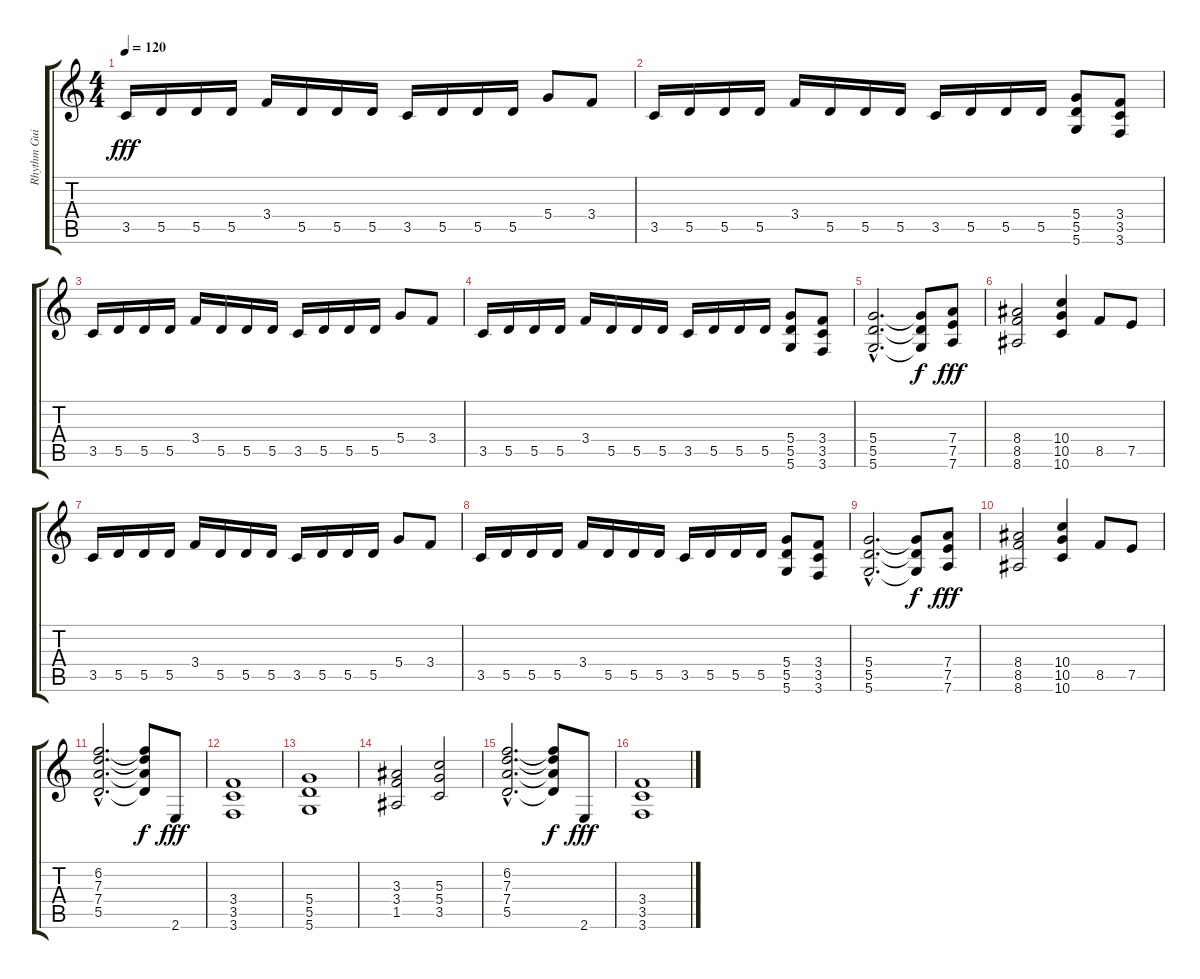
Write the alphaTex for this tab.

\track ("Rhythm Guitar" "Rhythm Gui") {instrument distortionguitar}
\staff {score tabs}
\tuning (E4 B3 G3 D3 A2 D2) {hide}
\ts (4 4)
\tempo 120
\clef g2
\ks c
3.5.16{dy fff} 5.5.16 5.5.16 5.5.16 3.4.16 5.5.16 5.5.16 5.5.16 3.5.16 5.5.16 5.5.16 5.5.16 5.4.8 3.4.8 |
3.5.16 5.5.16 5.5.16 5.5.16 3.4.16 5.5.16 5.5.16 5.5.16 3.5.16 5.5.16 5.5.16 5.5.16 (5.4 5.5 5.6).8 (3.4 3.5 3.6).8 |
3.5.16 5.5.16 5.5.16 5.5.16 3.4.16 5.5.16 5.5.16 5.5.16 3.5.16 5.5.16 5.5.16 5.5.16 5.4.8 3.4.8 |
3.5.16 5.5.16 5.5.16 5.5.16 3.4.16 5.5.16 5.5.16 5.5.16 3.5.16 5.5.16 5.5.16 5.5.16 (5.4 5.5 5.6).8 (3.4 3.5 3.6).8 |
(5.4{hac} 5.5{hac} 5.6{hac}).2{d} (5.4{t} 5.5{t} 5.6{t}).8{dy f} (7.4 7.5 7.6).8{dy fff} |
(8.4 8.5 8.6).2 (10.4 10.5 10.6).4 8.5.8 7.5.8 |
3.5.16 5.5.16 5.5.16 5.5.16 3.4.16 5.5.16 5.5.16 5.5.16 3.5.16 5.5.16 5.5.16 5.5.16 5.4.8 3.4.8 |
3.5.16 5.5.16 5.5.16 5.5.16 3.4.16 5.5.16 5.5.16 5.5.16 3.5.16 5.5.16 5.5.16 5.5.16 (5.4 5.5 5.6).8 (3.4 3.5 3.6).8 |
(5.4{hac} 5.5{hac} 5.6{hac}).2{d} (5.4{t} 5.5{t} 5.6{t}).8{dy f} (7.4 7.5 7.6).8{dy fff} |
(8.4 8.5 8.6).2 (10.4 10.5 10.6).4 8.5.8 7.5.8 |
(6.2{hac} 7.3{hac} 7.4{hac} 5.5{hac}).2{d} (6.2{t} 7.3{t} 7.4{t} 5.5{t}).8{dy f} 2.6.8{dy fff} |
(3.4 3.5 3.6).1 |
(5.4 5.5 5.6).1 |
(3.3 3.4 1.5).2 (5.3 5.4 3.5).2 |
(6.2{hac} 7.3{hac} 7.4{hac} 5.5{hac}).2{d} (6.2{t} 7.3{t} 7.4{t} 5.5{t}).8{dy f} 2.6.8{dy fff} |
(3.4 3.5 3.6).1
